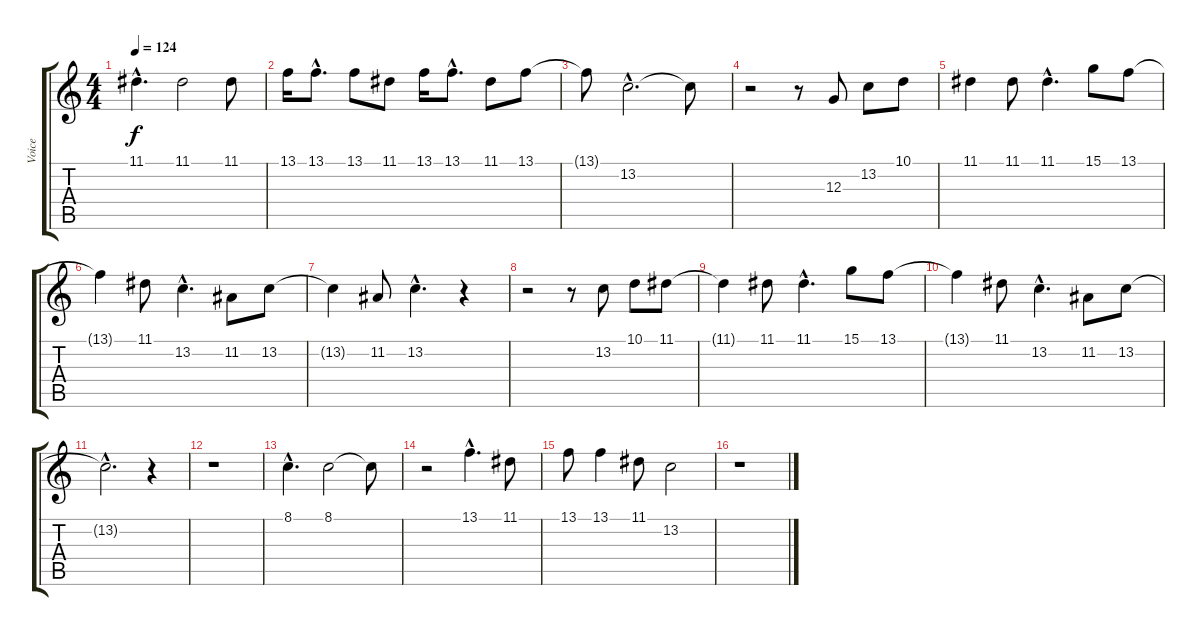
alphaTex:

\track ("Voice" "Voice") {instrument pad3polysynth}
\staff {score tabs}
\tuning (E4 B3 G3 D3 A2 E2) {hide}
\ts (4 4)
\tempo 124
\clef g2
\ks c
11.1{hac}.4{d dy f} 11.1.2 11.1.8 |
13.1.16 13.1{hac}.8{d} 13.1.8 11.1.8 13.1.16 13.1{hac}.8{d} 11.1.8 13.1.8 |
13.1{t}.8 13.2{hac}.2{d} 13.2{t}.8 |
r.2 r.8 12.3.8 13.2.8 10.1.8 |
11.1.4 11.1.8 11.1{hac}.4{d} 15.1.8 13.1.8 |
13.1{t}.4 11.1.8 13.2{hac}.4{d} 11.2.8 13.2.8 |
13.2{t}.4 11.2.8 13.2{hac}.4{d} r.4 |
r.2 r.8 13.2.8 10.1.8 11.1.8 |
11.1{t}.4 11.1.8 11.1{hac}.4{d} 15.1.8 13.1.8 |
13.1{t}.4 11.1.8 13.2{hac}.4{d} 11.2.8 13.2.8 |
13.2{hac t}.2{d} r.4 |
r.1 |
8.1{hac}.4{d} 8.1.2 8.1{t}.8 |
r.2 13.1{hac}.4{d} 11.1.8 |
13.1.8 13.1.4 11.1.8 13.2.2 |
r.1
